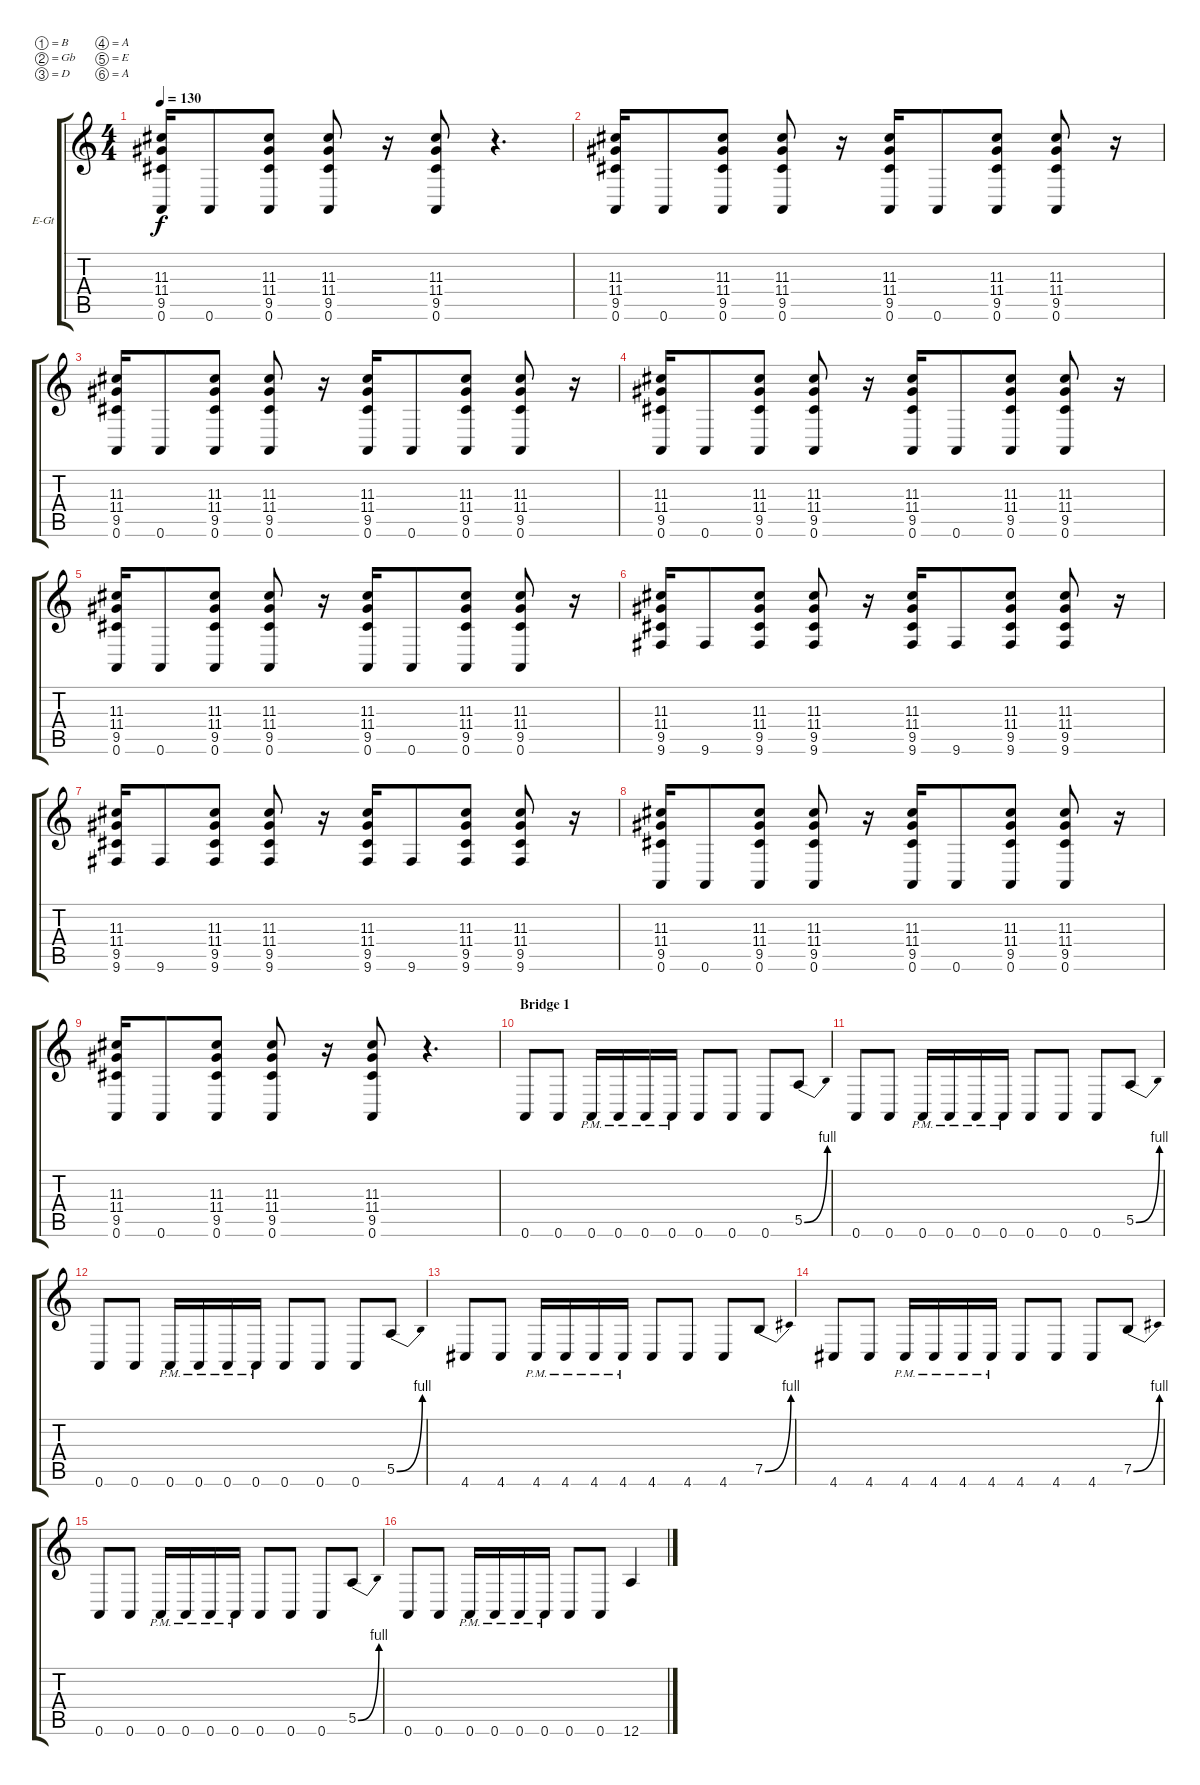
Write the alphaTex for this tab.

\bracketExtendMode groupsimilarinstruments
\firstSystemTrackNameOrientation horizontal
\otherSystemsTrackNameOrientation horizontal
\track ("Electric Guitar 1" "E-Gt") {instrument distortionguitar}
\staff {score tabs}
\tuning (B3 Gb3 D3 A2 E2 A1)
\ts (4 4)
\tempo 130
\clef g2
\ks c
(0.6 9.5 11.4 11.3).16{dy f} 0.6.8 (0.6 9.5 11.4 11.3).8 (0.6 9.5 11.4 11.3).8 r.16 (0.6 9.5 11.4 11.3).8 r.4{d} |
(0.6 9.5 11.4 11.3).16 0.6.8 (0.6 9.5 11.4 11.3).8 (0.6 9.5 11.4 11.3).8 r.16 (0.6 9.5 11.4 11.3).16 0.6.8 (0.6 9.5 11.4 11.3).8 (0.6 9.5 11.4 11.3).8 r.16 |
(0.6 9.5 11.4 11.3).16 0.6.8 (0.6 9.5 11.4 11.3).8 (0.6 9.5 11.4 11.3).8 r.16 (0.6 9.5 11.4 11.3).16 0.6.8 (0.6 9.5 11.4 11.3).8 (0.6 9.5 11.4 11.3).8 r.16 |
(0.6 9.5 11.4 11.3).16 0.6.8 (0.6 9.5 11.4 11.3).8 (0.6 9.5 11.4 11.3).8 r.16 (0.6 9.5 11.4 11.3).16 0.6.8 (0.6 9.5 11.4 11.3).8 (0.6 9.5 11.4 11.3).8 r.16 |
(0.6 9.5 11.4 11.3).16 0.6.8 (0.6 9.5 11.4 11.3).8 (0.6 9.5 11.4 11.3).8 r.16 (0.6 9.5 11.4 11.3).16 0.6.8 (0.6 9.5 11.4 11.3).8 (0.6 9.5 11.4 11.3).8 r.16 |
(9.6 9.5 11.4 11.3).16 9.6.8 (9.6 9.5 11.4 11.3).8 (9.6 9.5 11.4 11.3).8 r.16 (9.6 9.5 11.4 11.3).16 9.6.8 (9.6 9.5 11.4 11.3).8 (9.6 9.5 11.4 11.3).8 r.16 |
(9.6 9.5 11.4 11.3).16 9.6.8 (9.6 9.5 11.4 11.3).8 (9.6 9.5 11.4 11.3).8 r.16 (9.6 9.5 11.4 11.3).16 9.6.8 (9.6 9.5 11.4 11.3).8 (9.6 9.5 11.4 11.3).8 r.16 |
(0.6 9.5 11.4 11.3).16 0.6.8 (0.6 9.5 11.4 11.3).8 (0.6 9.5 11.4 11.3).8 r.16 (0.6 9.5 11.4 11.3).16 0.6.8 (0.6 9.5 11.4 11.3).8 (0.6 9.5 11.4 11.3).8 r.16 |
(0.6 9.5 11.4 11.3).16 0.6.8 (0.6 9.5 11.4 11.3).8 (0.6 9.5 11.4 11.3).8 r.16 (0.6 9.5 11.4 11.3).8 r.4{d} |
\section ("" "Bridge 1")
0.6.8 0.6.8 0.6{pm}.16 0.6{pm}.16 0.6{pm}.16 0.6{pm}.16 0.6.8 0.6.8 0.6.8 5.5{be (bend 0 0 15 4)}.8 |
0.6.8 0.6.8 0.6{pm}.16 0.6{pm}.16 0.6{pm}.16 0.6{pm}.16 0.6.8 0.6.8 0.6.8 5.5{be (bend 0 0 15 4)}.8 |
0.6.8 0.6.8 0.6{pm}.16 0.6{pm}.16 0.6{pm}.16 0.6{pm}.16 0.6.8 0.6.8 0.6.8 5.5{be (bend 0 0 15 4)}.8 |
4.6.8 4.6.8 4.6{pm}.16 4.6{pm}.16 4.6{pm}.16 4.6{pm}.16 4.6.8 4.6.8 4.6.8 7.5{be (bend 0 0 15 4)}.8 |
4.6.8 4.6.8 4.6{pm}.16 4.6{pm}.16 4.6{pm}.16 4.6{pm}.16 4.6.8 4.6.8 4.6.8 7.5{be (bend 0 0 15 4)}.8 |
0.6.8 0.6.8 0.6{pm}.16 0.6{pm}.16 0.6{pm}.16 0.6{pm}.16 0.6.8 0.6.8 0.6.8 5.5{be (bend 0 0 15 4)}.8 |
0.6.8 0.6.8 0.6{pm}.16 0.6{pm}.16 0.6{pm}.16 0.6{pm}.16 0.6.8 0.6.8 12.6{sl}.4
